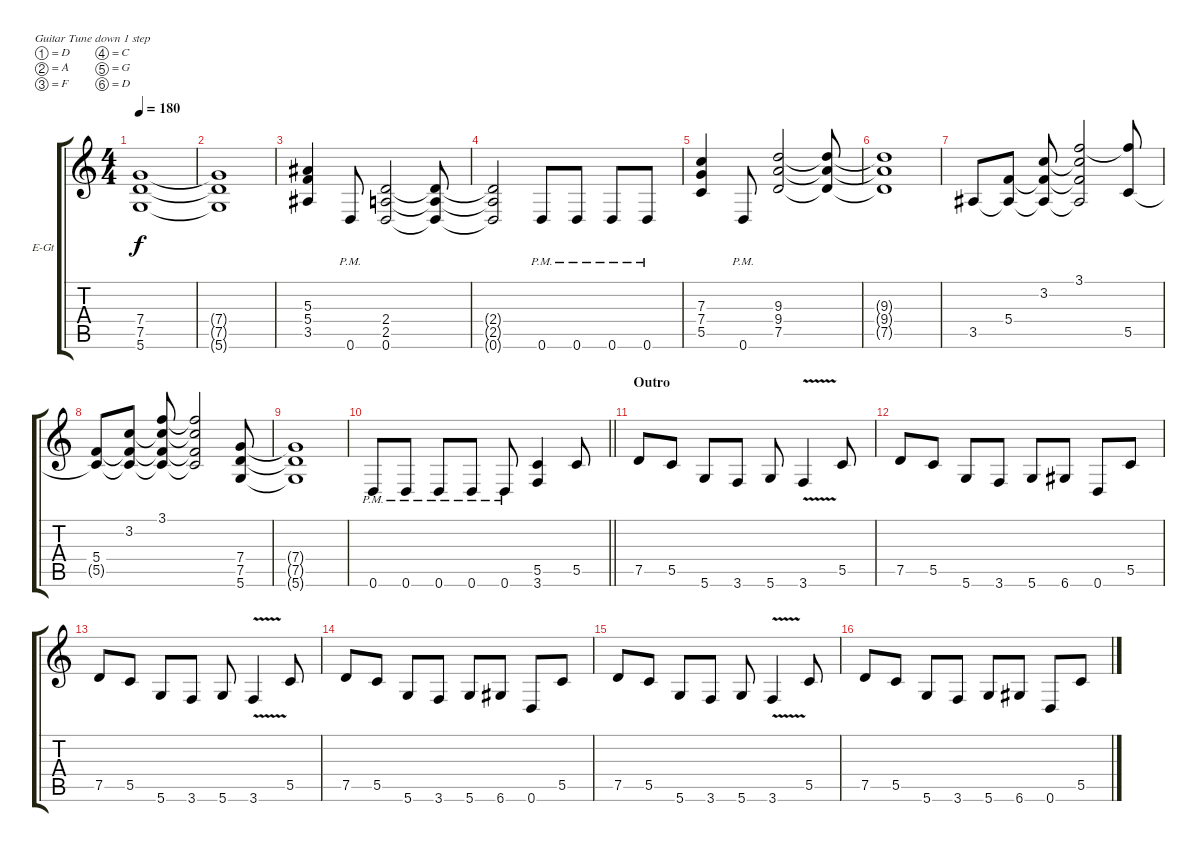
\bracketExtendMode groupsimilarinstruments
\firstSystemTrackNameOrientation horizontal
\otherSystemsTrackNameOrientation horizontal
\track ("Guitar 1" "E-Gt") {instrument distortionguitar}
\staff {score tabs}
\tuning (D4 A3 F3 C3 G2 D2)
\ts (4 4)
\tempo 180
\clef g2
\ks c
(7.4{t} 7.5{t} 5.6{t}).1{dy f} |
(7.4{t} 7.5{t} 5.6{t}).1 |
(5.3 5.4 3.5).4 0.6{pm}.8 (2.4 2.5 0.6).2 (2.4{t} 2.5{t} 0.6{t}).8 |
(2.4{t} 2.5{t} 0.6{t}).2 0.6{pm}.8 0.6{pm}.8 0.6{pm}.8 0.6{pm}.8 |
(7.3 7.4 5.5).4 0.6{pm}.8 (9.3 9.4 7.5).2 (9.3{t} 9.4{t} 7.5{t}).8 |
(9.3{t} 9.4{t} 7.5{t}).1 |
3.5.8 (5.4 3.5{t}).8 (3.2 5.4{t} 3.5{t}).8 (3.1 3.2{t} 5.4{t} 3.5{t}).2 (3.1{t} 5.5).8 |
(5.4 5.5{t}).8 (3.2 5.4{t} 5.5{t}).8 (3.1 3.2{t} 5.4{t} 5.5{t}).8 (3.1{t} 3.2{t} 5.4{t} 5.5{t}).2 (7.4 7.5 5.6).8 |
(7.4{t} 7.5{t} 5.6{t}).1 |
\barLineRight lightlight
0.6{pm}.8 0.6{pm}.8 0.6{pm}.8 0.6{pm}.8 0.6{pm}.8 (5.5 3.6).4 5.5.8 |
\section ("" "Outro")
7.5.8 5.5.8 5.6.8 3.6.8 5.6.8 3.6{v}.4 5.5.8 |
7.5.8 5.5.8 5.6.8 3.6.8 5.6.8 6.6.8 0.6.8 5.5.8 |
7.5.8 5.5.8 5.6.8 3.6.8 5.6.8 3.6{v}.4 5.5.8 |
7.5.8 5.5.8 5.6.8 3.6.8 5.6.8 6.6.8 0.6.8 5.5.8 |
7.5.8 5.5.8 5.6.8 3.6.8 5.6.8 3.6{v}.4 5.5.8 |
7.5.8 5.5.8 5.6.8 3.6.8 5.6.8 6.6.8 0.6.8 5.5.8
